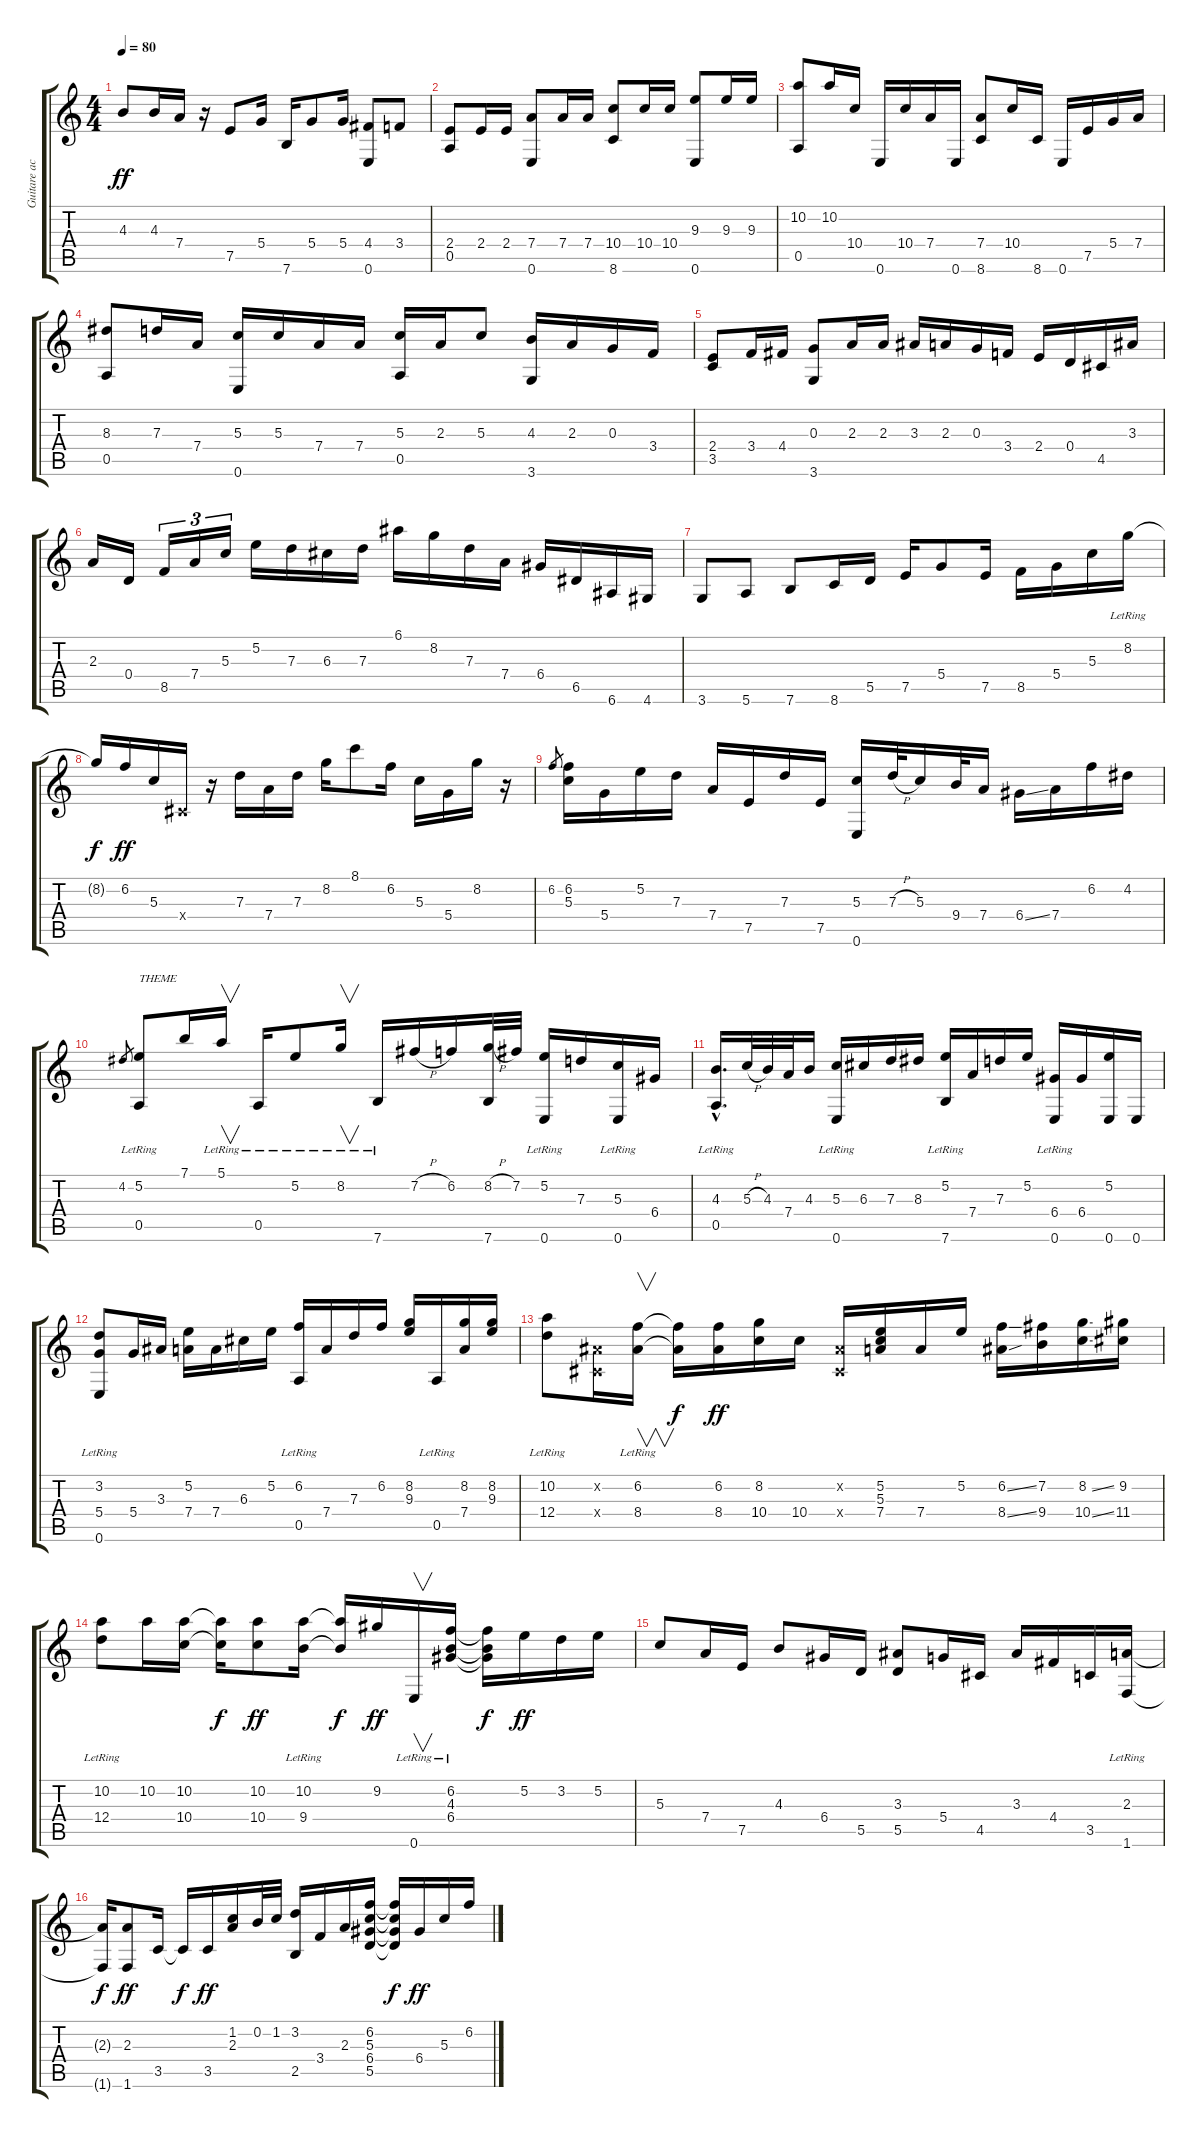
\track ("Guitare acier" "Guitare ac") {instrument acousticguitarsteel}
\staff {score tabs}
\tuning (E4 B3 G3 D3 A2 E2) {hide}
\ts (4 4)
\tempo 80
\clef g2
\ks c
4.3.8{dy ff} 4.3.16 7.4.16 r.16 7.5.8 5.4.16 7.6.16 5.4.8 5.4.16 (4.4 0.6).8 3.4.8 |
(2.4 0.5).8 2.4.16 2.4.16 (7.4 0.6).8 7.4.16 7.4.16 (10.4 8.6).8 10.4.16 10.4.16 (9.3 0.6).8 9.3.16 9.3.16 |
(10.2 0.5).8 10.2.16 10.4.16 0.6.16 10.4.16 7.4.16 0.6.16 (7.4 8.6).8 10.4.16 8.6.16 0.6.16 7.5.16 5.4.16 7.4.16 |
(8.3 0.5).8 7.3.16 7.4.16 (5.3 0.6).16 5.3.16 7.4.16 7.4.16 (5.3 0.5).16 2.3.16 5.3.8 (4.3 3.6).16 2.3.16 0.3.16 3.4.16 |
(2.4 3.5).8 3.4.16 4.4.16 (0.3 3.6).8 2.3.16 2.3.16 3.3.16 2.3.16 0.3.16 3.4.16 2.4.16 0.4.16 4.5.16 3.3.16 |
2.3.16 0.4.16 8.5.16{tu (3 2)} 7.4.16{tu (3 2)} 5.3.16{tu (3 2)} 5.2.16 7.3.16 6.3.16 7.3.16 6.1.16 8.2.16 7.3.16 7.4.16 6.4.16 6.5.16 6.6.16 4.6.16 |
3.6.8 5.6.8 7.6.8 8.6.16 5.5.16 7.5.16 5.4.8 7.5.16 8.5.16 5.4.16 5.3.16 8.2{lr}.16 |
8.2{t}.16{dy f} 6.2.16{dy ff} 5.3.16 -1.4{x}.16 r.16 7.3.16 7.4.16 7.3.16 8.2.16 8.1.8 6.2.16 5.3.16 5.4.16 8.2.16 r.16 |
6.2.8{gr} (6.2 5.3).16 5.4.16 5.2.16 7.3.16 7.4.16 7.5.16 7.3.16 7.5.16 (5.3 0.6).16 7.3{h}.32 5.3.16 9.4.32 7.4.16 6.4{ss}.16 7.4.16 6.2.16 4.2.16 |
4.2.8{gr} (5.2 0.5{lr}).8{txt "THEME"} 7.1.16 5.1{lr}.16{v} 0.5{lr}.16 5.2{lr}.8 8.2{lr}.16{v} 7.6{lr}.16 7.2{h}.16 6.2.16 (8.2{h} 7.6).32 7.2.32 (5.2 0.6{lr}).16 7.3.16 (5.3 0.6{lr}).16 6.4.16 |
(4.3{hac} 0.5{hac lr}).16{d} 5.3{h}.32 4.3.32 7.4.32 4.3.16 (5.3 0.6{lr}).16 6.3.16 7.3.16 8.3.16 (5.2 7.6{lr}).16 7.4.16 7.3.16 5.2.16 (6.4 0.6{lr}).16 6.4.16 (5.2 0.6).16 0.6.16 |
(3.2 5.4 0.6{lr}).8 5.4.16 3.3.16 (5.2 7.4).16 7.4.16 6.3.16 5.2.16 (6.2 0.5{lr}).16 7.4.16 7.3.16 6.2.16 (8.2 9.3).16 0.5{lr}.16 (8.2 7.4).16 (8.2 9.3).16 |
(10.2{lr} 12.4{lr}).8 (-1.2{x} -1.4{x}).16 (6.2{lr} 8.4{lr}).16{v} (6.2{t} 8.4{t}).16{dy f} (6.2 8.4).16{dy ff} (8.2 10.4).16 10.4.16 (-1.2{x} -1.4{x}).16 (5.2 5.3 7.4).16 7.4.16 5.2.16 (6.2{ss} 8.4{ss}).16 (7.2 9.4).16 (8.2{ss} 10.4{ss}).16 (9.2 11.4).16 |
(10.2 12.4{lr}).8 10.2.16 (10.2 10.4).16 (10.2{t} 10.4{t}).16{dy f} (10.2 10.4).8{dy ff} (10.2{lr} 9.4{lr}).16 (10.2{t} 9.4{t}).16{dy f} 9.2.16{dy ff} 0.6{lr}.16{v} (6.2{lr} 4.3{lr} 6.4{lr}).16 (6.2{t} 4.3{t} 6.4{t}).16{dy f} 5.2.16{dy ff} 3.2.16 5.2.16 |
5.3.8 7.4.16 7.5.16 4.3.8 6.4.16 5.5.16 (3.3 5.5).8 5.4.16 4.5.16 3.3.16 4.4.16 3.5.16 (2.3{lr} 1.6{lr}).16 |
(2.3{t} 1.6{t}).16{dy f} (2.3 1.6).8{dy ff} 3.5.16 3.5{t}.16{dy f} 3.5.16{dy ff} (1.2 2.3).16 0.2.32 1.2.32 (3.2 2.5).16 3.4.16 2.3.16 (6.2 5.3 6.4 5.5).16 (6.2{t} 5.3{t} 6.4{t} 5.5{t}).16{dy f} 6.4.16{dy ff} 5.3.16 6.2.16
